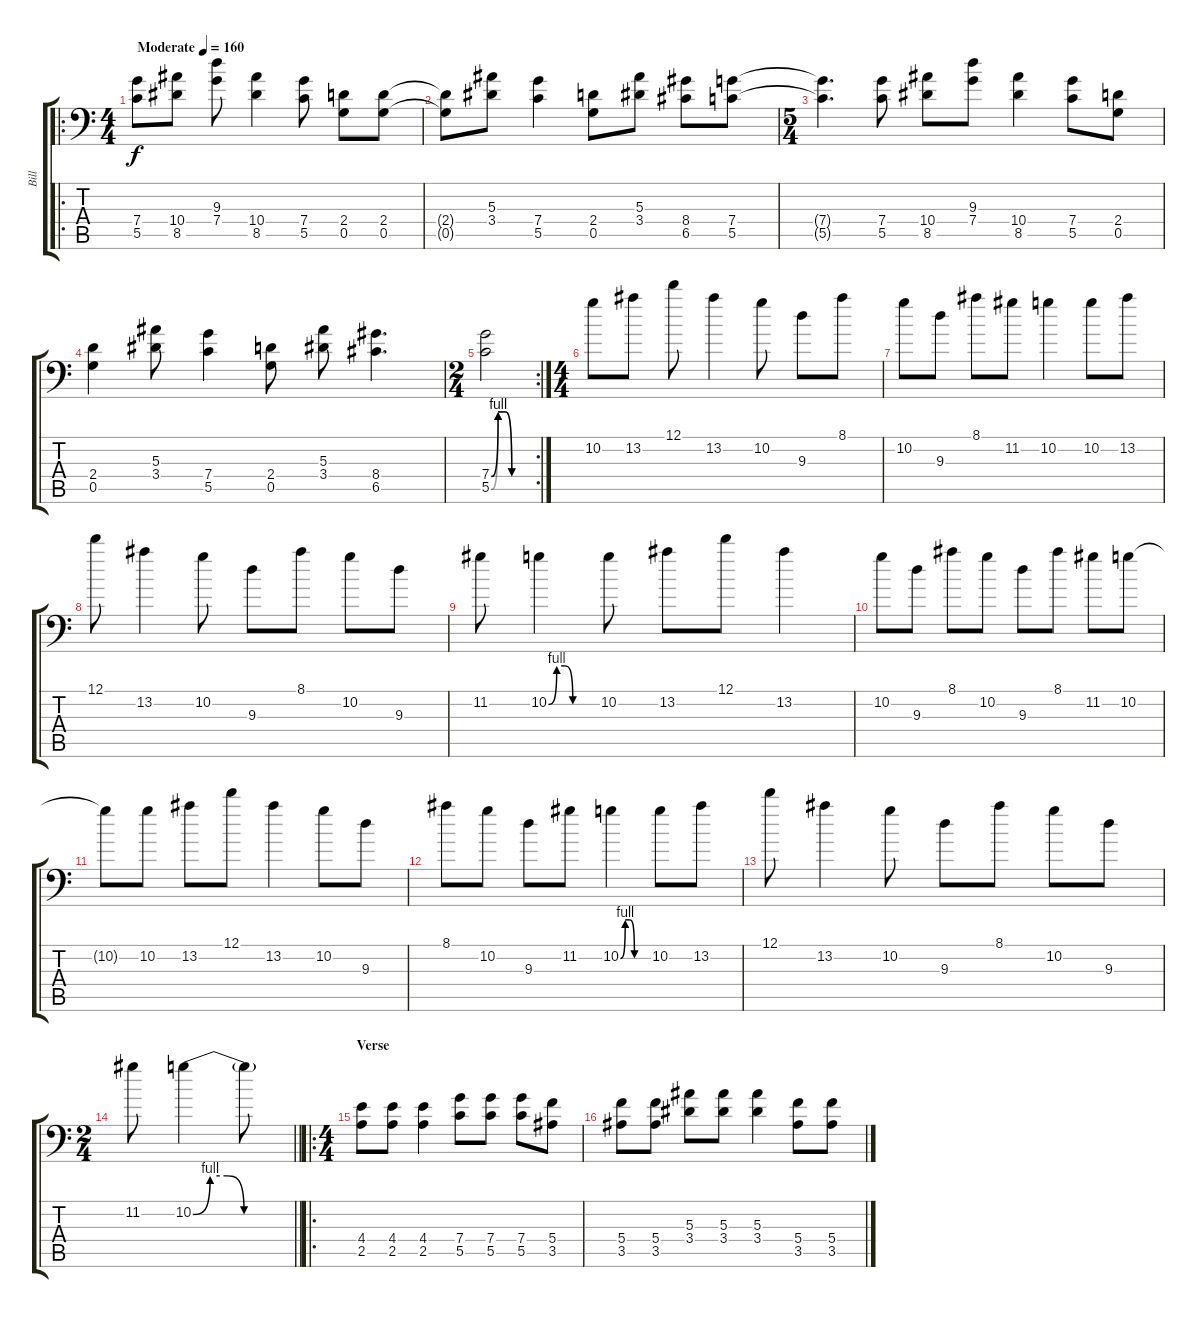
\track ("Bill" "Bill") {instrument distortionguitar}
\staff {score tabs}
\tuning (D4 A3 F3 C3 G2 A1) {hide}
\ro
\ts (4 4)
\tempo (160 "Moderate")
\clef f4
\ks c
(7.4 5.5).8{dy f instrument distortionguitar} (10.4 8.5).8 (9.3 7.4).8 (10.4 8.5).4 (7.4 5.5).8 (2.4 0.5).8 (2.4 0.5).8 |
(2.4{t} 0.5{t}).8 (5.3 3.4).8 (7.4 5.5).4 (2.4 0.5).8 (5.3 3.4).8 (8.4 6.5).8 (7.4 5.5).8 |
\ts (5 4)
(7.4{t} 5.5{t}).4{d} (7.4 5.5).8 (10.4 8.5).8 (9.3 7.4).8 (10.4 8.5).4 (7.4 5.5).8 (2.4 0.5).8 |
(2.4 0.5).4 (5.3 3.4).8 (7.4 5.5).4 (2.4 0.5).8 (5.3 3.4).8 (8.4 6.5).4{d} |
\rc 2
\ts (2 4)
(7.4{be (custom 0 0 10 4 20 4 30 0 60 0)} 5.5{be (custom 0 0 10 4 20 4 30 0 60 0)}).2 |
\ts (4 4)
10.2.8 13.2.8 12.1.8 13.2.4 10.2.8 9.3.8 8.1.8 |
10.2.8 9.3.8 8.1.8 11.2.8 10.2.4 10.2.8 13.2.8 |
12.1.8 13.2.4 10.2.8 9.3.8 8.1.8 10.2.8 9.3.8 |
11.2.8 10.2{be (custom 0 0 10 4 20 4 30 0 60 0)}.4 10.2.8 13.2.8 12.1.8 13.2.4 |
10.2.8 9.3.8 8.1.8 10.2.8 9.3.8 8.1.8 11.2.8 10.2.8 |
10.2{t}.8 10.2.8 13.2.8 12.1.8 13.2.4 10.2.8 9.3.8 |
8.1.8 10.2.8 9.3.8 11.2.8 10.2{be (custom 0 0 10 4 20 4 30 0 60 0)}.4 10.2.8 13.2.8 |
12.1.8 13.2.4 10.2.8 9.3.8 8.1.8 10.2.8 9.3.8 |
\ts (2 4)
\barLineRight lightlight
11.2.8 10.2{be (custom 0 0 10 4 20 4 30 0 60 0)}.4 10.2{t}.8 |
\ro
\ts (4 4)
\section ("" "Verse")
(4.4 2.5).8 (4.4 2.5).8 (4.4 2.5).4 (7.4 5.5).8 (7.4 5.5).8 (7.4 5.5).8 (5.4 3.5).8 |
(5.4 3.5).8 (5.4 3.5).8 (5.3 3.4).8 (5.3 3.4).8 (5.3 3.4).4 (5.4 3.5).8 (5.4 3.5).8
